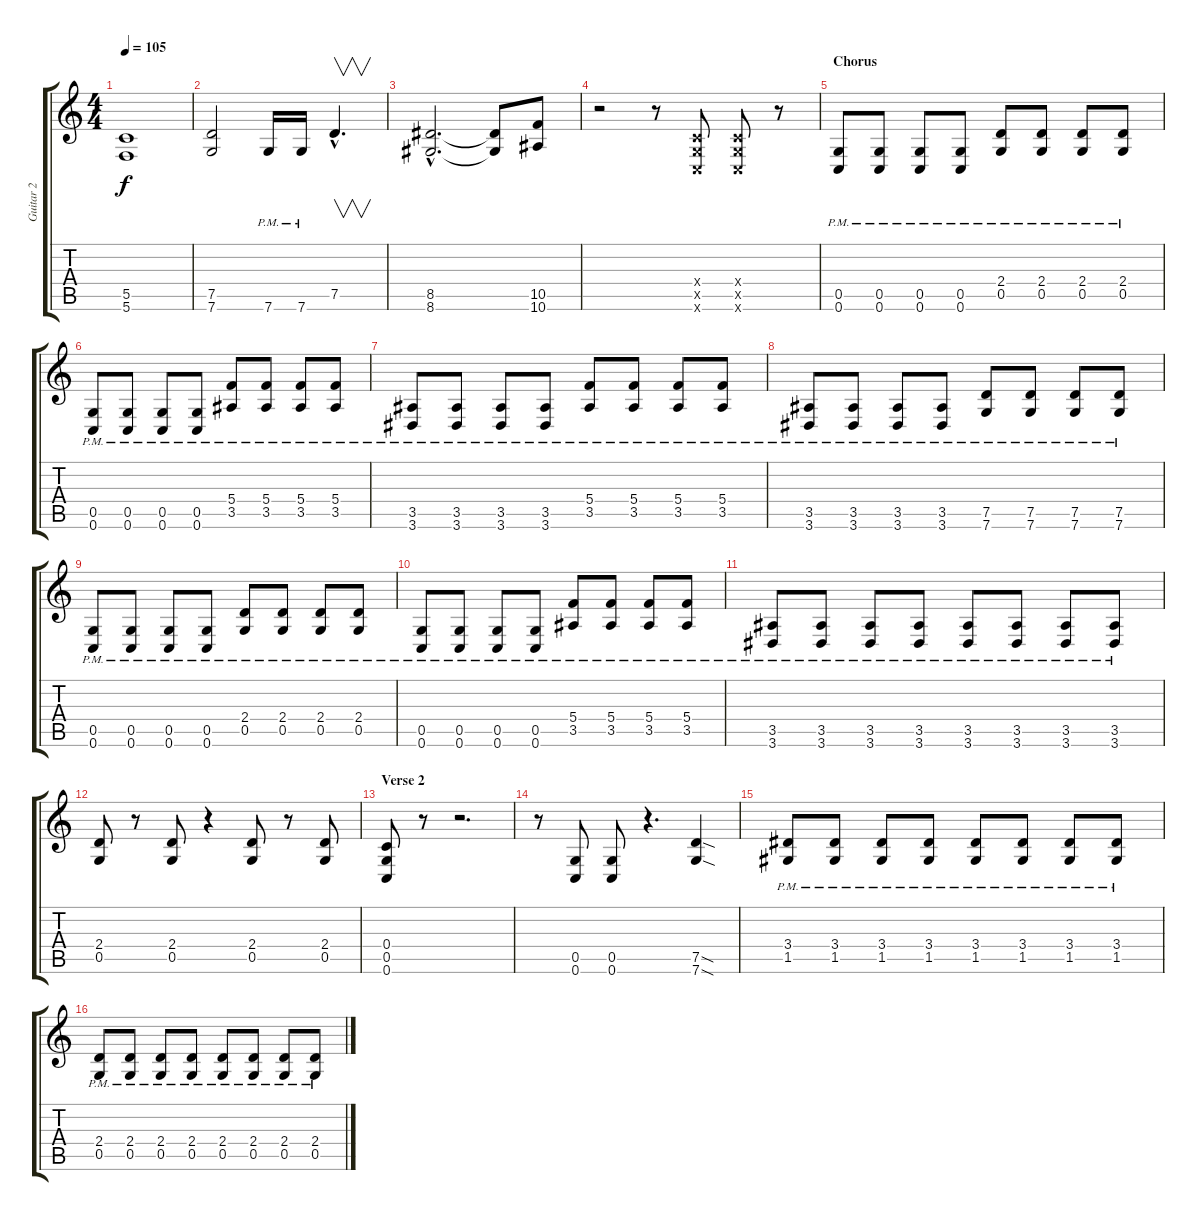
\track ("Guitar 2" "Guitar 2") {instrument distortionguitar}
\staff {score tabs}
\tuning (D4 A3 F3 C3 G2 C2) {hide}
\ts (4 4)
\tempo 105
\clef g2
\ks c
(5.5 5.6).1{dy f} |
(7.5 7.6).2 7.6{pm}.16 7.6{pm}.16 7.5{hac}.4{v d instrument guitarharmonics} |
(8.5{hac} 8.6{hac}).2{d instrument distortionguitar} (8.5{t} 8.6{t}).8 (10.5 10.6).8 |
r.2 r.8 (0.4{x} 0.5{x} 0.6{x}).8 (0.4{x} 0.5{x} 0.6{x}).8 r.8 |
\section ("" "Chorus")
(0.5{pm} 0.6{pm}).8 (0.5{pm} 0.6{pm}).8 (0.5{pm} 0.6{pm}).8 (0.5{pm} 0.6{pm}).8 (2.4{pm} 0.5{pm}).8 (2.4{pm} 0.5{pm}).8 (2.4{pm} 0.5{pm}).8 (2.4{pm} 0.5{pm}).8 |
(0.5{pm} 0.6{pm}).8 (0.5{pm} 0.6{pm}).8 (0.5{pm} 0.6{pm}).8 (0.5{pm} 0.6{pm}).8 (5.4{pm} 3.5{pm}).8 (5.4{pm} 3.5{pm}).8 (5.4{pm} 3.5{pm}).8 (5.4{pm} 3.5{pm}).8 |
(3.5{pm} 3.6{pm}).8 (3.5{pm} 3.6{pm}).8 (3.5{pm} 3.6{pm}).8 (3.5{pm} 3.6{pm}).8 (5.4{pm} 3.5{pm}).8 (5.4{pm} 3.5{pm}).8 (5.4{pm} 3.5{pm}).8 (5.4{pm} 3.5{pm}).8 |
(3.5{pm} 3.6{pm}).8 (3.5{pm} 3.6{pm}).8 (3.5{pm} 3.6{pm}).8 (3.5{pm} 3.6{pm}).8 (7.5{pm} 7.6{pm}).8 (7.5{pm} 7.6{pm}).8 (7.5{pm} 7.6{pm}).8 (7.5{pm} 7.6{pm}).8 |
(0.5{pm} 0.6{pm}).8 (0.5{pm} 0.6{pm}).8 (0.5{pm} 0.6{pm}).8 (0.5{pm} 0.6{pm}).8 (2.4{pm} 0.5{pm}).8 (2.4{pm} 0.5{pm}).8 (2.4{pm} 0.5{pm}).8 (2.4{pm} 0.5{pm}).8 |
(0.5{pm} 0.6{pm}).8 (0.5{pm} 0.6{pm}).8 (0.5{pm} 0.6{pm}).8 (0.5{pm} 0.6{pm}).8 (5.4{pm} 3.5{pm}).8 (5.4{pm} 3.5{pm}).8 (5.4{pm} 3.5{pm}).8 (5.4{pm} 3.5{pm}).8 |
(3.5{pm} 3.6{pm}).8 (3.5{pm} 3.6{pm}).8 (3.5{pm} 3.6{pm}).8 (3.5{pm} 3.6{pm}).8 (3.5{pm} 3.6{pm}).8 (3.5{pm} 3.6{pm}).8 (3.5{pm} 3.6{pm}).8 (3.5{pm} 3.6{pm}).8 |
(2.4 0.5).8 r.8 (2.4 0.5).8 r.4 (2.4 0.5).8 r.8 (2.4 0.5).8 |
\section ("" "Verse 2")
(0.4 0.5 0.6).8 r.8 r.2{d} |
r.8 (0.5 0.6).8 (0.5 0.6).8 r.4{d} (7.5{sod} 7.6{sod}).4 |
(3.4{pm} 1.5{pm}).8 (3.4{pm} 1.5{pm}).8 (3.4{pm} 1.5{pm}).8 (3.4{pm} 1.5{pm}).8 (3.4{pm} 1.5{pm}).8 (3.4{pm} 1.5{pm}).8 (3.4{pm} 1.5{pm}).8 (3.4{pm} 1.5{pm}).8 |
(2.4{pm} 0.5{pm}).8 (2.4{pm} 0.5{pm}).8 (2.4{pm} 0.5{pm}).8 (2.4{pm} 0.5{pm}).8 (2.4{pm} 0.5{pm}).8 (2.4{pm} 0.5{pm}).8 (2.4{pm} 0.5{pm}).8 (2.4{pm} 0.5{pm}).8
